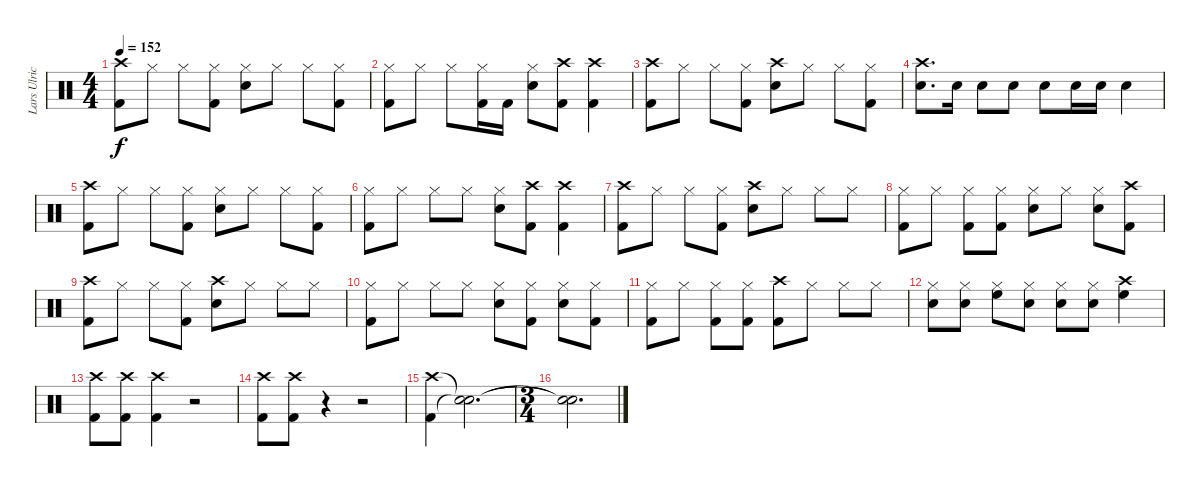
\track ("Lars Ulrich" "Lars Ulric") {instrument percussion}
\staff {score}
\articulation defaults
\ts (4 4)
\tempo 152
\clef neutral
\ks c
("Crash high (hit)" "Kick (hit) 2").8{dy f} "Hi-Hat (closed)".8 "Hi-Hat (closed)".8 ("Hi-Hat (closed)" "Kick (hit) 2").8 ("Hi-Hat (closed)" "Snare (hit) 2").8 "Hi-Hat (closed)".8 "Hi-Hat (closed)".8 ("Hi-Hat (closed)" "Kick (hit) 2").8 |
("Hi-Hat (closed)" "Kick (hit) 2").8 "Hi-Hat (closed)".8 "Hi-Hat (closed)".8 ("Hi-Hat (closed)" "Kick (hit) 2").16 "Kick (hit) 2".16 ("Hi-Hat (closed)" "Snare (hit) 2").8 ("Crash high (hit)" "Kick (hit) 2").8 ("Crash high (hit)" "Kick (hit) 2").4 |
("Crash high (hit)" "Kick (hit) 2").8 "Hi-Hat (closed)".8 "Hi-Hat (closed)".8 ("Hi-Hat (closed)" "Kick (hit) 2").8 ("Crash high (hit)" "Snare (hit) 2").8 "Hi-Hat (closed)".8 "Hi-Hat (closed)".8 ("Hi-Hat (closed)" "Kick (hit) 2").8 |
("Crash high (hit)" "Snare (hit) 2").8{d} "Snare (hit) 2".16 "Snare (hit) 2".8 "Snare (hit) 2".8 "Snare (hit) 2".8 "Snare (hit) 2".16 "Snare (hit) 2".16 "Snare (hit) 2".4 |
("Crash high (hit)" "Kick (hit) 2").8 "Hi-Hat (closed)".8 "Hi-Hat (closed)".8 ("Hi-Hat (closed)" "Kick (hit) 2").8 ("Hi-Hat (closed)" "Snare (hit) 2").8 "Hi-Hat (closed)".8 "Hi-Hat (closed)".8 ("Hi-Hat (closed)" "Kick (hit) 2").8 |
("Hi-Hat (closed)" "Kick (hit) 2").8 "Hi-Hat (closed)".8 "Hi-Hat (closed)".8 "Hi-Hat (closed)".8 ("Hi-Hat (closed)" "Snare (hit) 2").8 ("Crash high (hit)" "Kick (hit) 2").8 ("Crash high (hit)" "Kick (hit) 2").4 |
("Crash high (hit)" "Kick (hit) 2").8 "Hi-Hat (closed)".8 "Hi-Hat (closed)".8 ("Hi-Hat (closed)" "Kick (hit) 2").8 ("Crash high (hit)" "Snare (hit) 2").8 "Hi-Hat (closed)".8 "Hi-Hat (closed)".8 "Hi-Hat (closed)".8 |
("Hi-Hat (closed)" "Kick (hit) 2").8 "Hi-Hat (closed)".8 ("Hi-Hat (closed)" "Kick (hit) 2").8 ("Hi-Hat (closed)" "Kick (hit) 2").8 ("Hi-Hat (closed)" "Snare (hit) 2").8 "Hi-Hat (closed)".8 ("Hi-Hat (closed)" "Snare (hit) 2").8 ("Crash high (hit)" "Kick (hit) 2").8 |
("Crash high (hit)" "Kick (hit) 2").8 "Hi-Hat (closed)".8 "Hi-Hat (closed)".8 ("Hi-Hat (closed)" "Kick (hit) 2").8 ("Crash high (hit)" "Snare (hit) 2").8 "Hi-Hat (closed)".8 "Hi-Hat (closed)".8 "Hi-Hat (closed)".8 |
("Hi-Hat (closed)" "Kick (hit) 2").8 "Hi-Hat (closed)".8 "Hi-Hat (closed)".8 "Hi-Hat (closed)".8 ("Hi-Hat (closed)" "Snare (hit) 2").8 ("Hi-Hat (closed)" "Kick (hit) 2").8 ("Hi-Hat (closed)" "Snare (hit) 2").8 ("Hi-Hat (closed)" "Kick (hit) 2").8 |
("Hi-Hat (closed)" "Kick (hit) 2").8 "Hi-Hat (closed)".8 ("Hi-Hat (closed)" "Kick (hit) 2").8 ("Hi-Hat (closed)" "Kick (hit) 2").8 ("Crash high (hit)" "Kick (hit) 2").8 "Hi-Hat (closed)".8 "Hi-Hat (closed)".8 "Hi-Hat (closed)".8 |
("Hi-Hat (closed)" "Snare (hit) 2").8 ("Hi-Hat (closed)" "Snare (hit) 2").8 ("Hi-Hat (closed)" "High Floor Tom (hit)").8 ("Hi-Hat (closed)" "Snare (hit) 2").8 ("Hi-Hat (closed)" "Snare (hit) 2").8 ("Hi-Hat (closed)" "Snare (hit) 2").8 ("Crash high (hit)" "High Floor Tom (hit)").4 |
("Crash high (hit)" "Kick (hit) 2").8 ("Crash high (hit)" "Kick (hit) 2").8 ("Crash high (hit)" "Kick (hit) 2").4 r.2 |
("Crash high (hit)" "Kick (hit) 2").8 ("Crash high (hit)" "Kick (hit) 2").8 r.4 r.2 |
("Crash high (hit)" "Kick (hit) 2").4 ("Snare (hit)"{t} "Snare (hit)"{t}).2{d} |
\ts (3 4)
("Snare (hit)"{t} "Snare (hit)"{t}).2{d}
